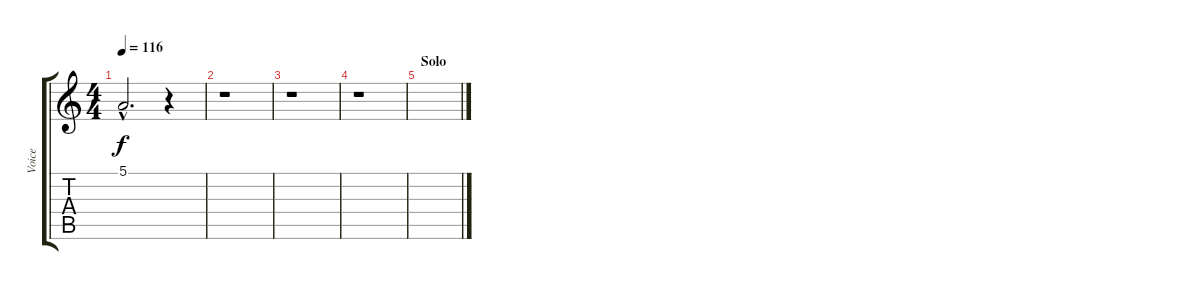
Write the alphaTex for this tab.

\track ("Voice" "Voice") {instrument clarinet}
\staff {score tabs}
\tuning (E4 B3 G3 D3 A2 E2) {hide}
\ts (4 4)
\tempo 116
\clef g2
\ks c
5.1{hac}.2{d dy f} r.4 |
r.1 |
r.1 |
r.1 |
\section ("" "Solo")
